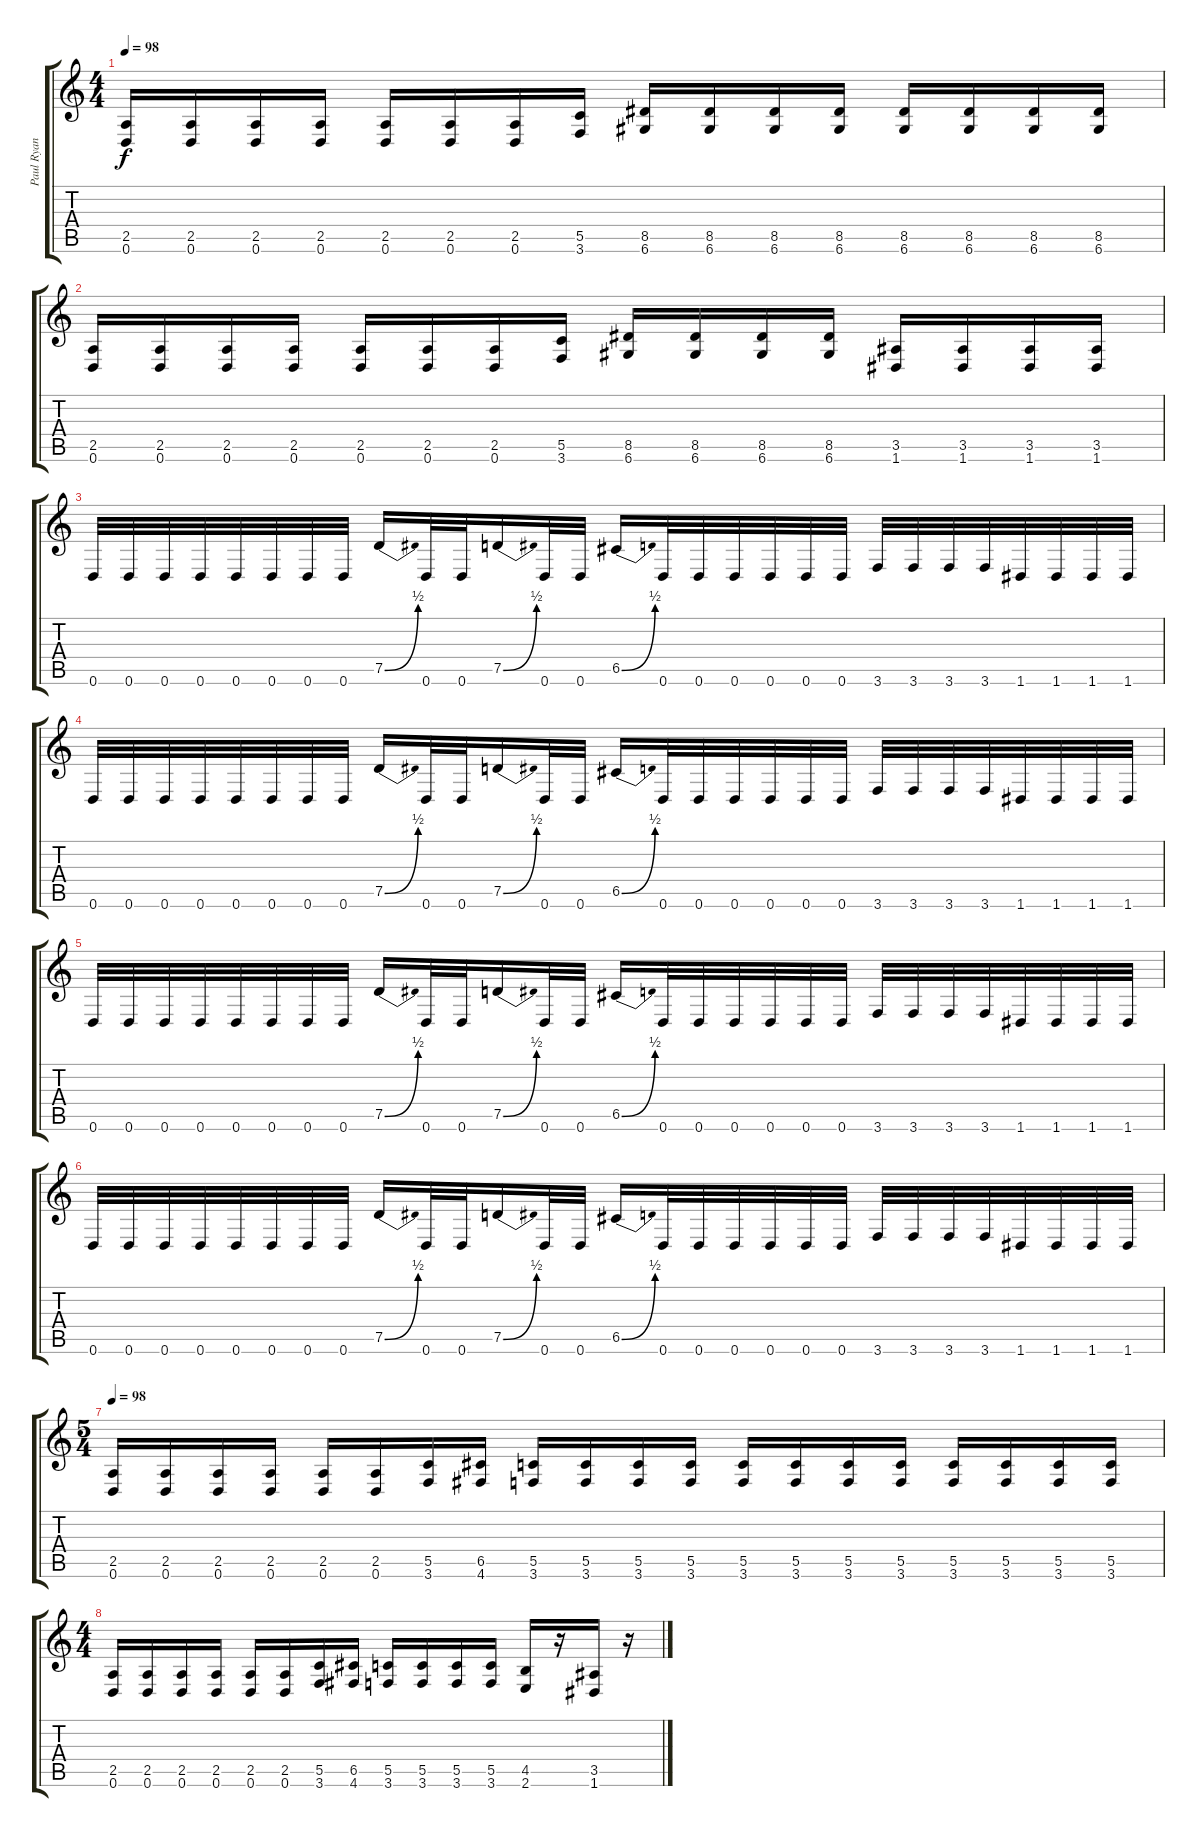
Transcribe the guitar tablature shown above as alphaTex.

\track ("Paul Ryan (Guitar)" "Paul Ryan ") {instrument distortionguitar}
\staff {score tabs}
\tuning (D4 A3 F3 C3 G2 D2) {hide}
\ts (4 4)
\tempo 98
\clef g2
\ks c
(2.5 0.6).16{dy f} (2.5 0.6).16 (2.5 0.6).16 (2.5 0.6).16 (2.5 0.6).16 (2.5 0.6).16 (2.5 0.6).16 (5.5 3.6).16 (8.5 6.6).16 (8.5 6.6).16 (8.5 6.6).16 (8.5 6.6).16 (8.5 6.6).16 (8.5 6.6).16 (8.5 6.6).16 (8.5 6.6).16 |
(2.5 0.6).16 (2.5 0.6).16 (2.5 0.6).16 (2.5 0.6).16 (2.5 0.6).16 (2.5 0.6).16 (2.5 0.6).16 (5.5 3.6).16 (8.5 6.6).16 (8.5 6.6).16 (8.5 6.6).16 (8.5 6.6).16 (3.5 1.6).16 (3.5 1.6).16 (3.5 1.6).16 (3.5 1.6).16 |
0.6.32 0.6.32 0.6.32 0.6.32 0.6.32 0.6.32 0.6.32 0.6.32 7.5{be (bend 0 0 60 2)}.16 0.6.32 0.6.32 7.5{be (bend 0 0 60 2)}.16 0.6.32 0.6.32 6.5{be (bend 0 0 60 2)}.16 0.6.32 0.6.32 0.6.32 0.6.32 0.6.32 0.6.32 3.6.32 3.6.32 3.6.32 3.6.32 1.6.32 1.6.32 1.6.32 1.6.32 |
0.6.32 0.6.32 0.6.32 0.6.32 0.6.32 0.6.32 0.6.32 0.6.32 7.5{be (bend 0 0 60 2)}.16 0.6.32 0.6.32 7.5{be (bend 0 0 60 2)}.16 0.6.32 0.6.32 6.5{be (bend 0 0 60 2)}.16 0.6.32 0.6.32 0.6.32 0.6.32 0.6.32 0.6.32 3.6.32 3.6.32 3.6.32 3.6.32 1.6.32 1.6.32 1.6.32 1.6.32 |
0.6.32 0.6.32 0.6.32 0.6.32 0.6.32 0.6.32 0.6.32 0.6.32 7.5{be (bend 0 0 60 2)}.16 0.6.32 0.6.32 7.5{be (bend 0 0 60 2)}.16 0.6.32 0.6.32 6.5{be (bend 0 0 60 2)}.16 0.6.32 0.6.32 0.6.32 0.6.32 0.6.32 0.6.32 3.6.32 3.6.32 3.6.32 3.6.32 1.6.32 1.6.32 1.6.32 1.6.32 |
0.6.32 0.6.32 0.6.32 0.6.32 0.6.32 0.6.32 0.6.32 0.6.32 7.5{be (bend 0 0 60 2)}.16 0.6.32 0.6.32 7.5{be (bend 0 0 60 2)}.16 0.6.32 0.6.32 6.5{be (bend 0 0 60 2)}.16 0.6.32 0.6.32 0.6.32 0.6.32 0.6.32 0.6.32 3.6.32 3.6.32 3.6.32 3.6.32 1.6.32 1.6.32 1.6.32 1.6.32 |
\ts (5 4)
\tempo 98
(2.5 0.6).16 (2.5 0.6).16 (2.5 0.6).16 (2.5 0.6).16 (2.5 0.6).16 (2.5 0.6).16 (5.5 3.6).16 (6.5 4.6).16 (5.5 3.6).16 (5.5 3.6).16 (5.5 3.6).16 (5.5 3.6).16 (5.5 3.6).16 (5.5 3.6).16 (5.5 3.6).16 (5.5 3.6).16 (5.5 3.6).16 (5.5 3.6).16 (5.5 3.6).16 (5.5 3.6).16 |
\ts (4 4)
(2.5 0.6).16 (2.5 0.6).16 (2.5 0.6).16 (2.5 0.6).16 (2.5 0.6).16 (2.5 0.6).16 (5.5 3.6).16 (6.5 4.6).16 (5.5 3.6).16 (5.5 3.6).16 (5.5 3.6).16 (5.5 3.6).16 (4.5 2.6).16 r.16 (3.5 1.6).16 r.16
